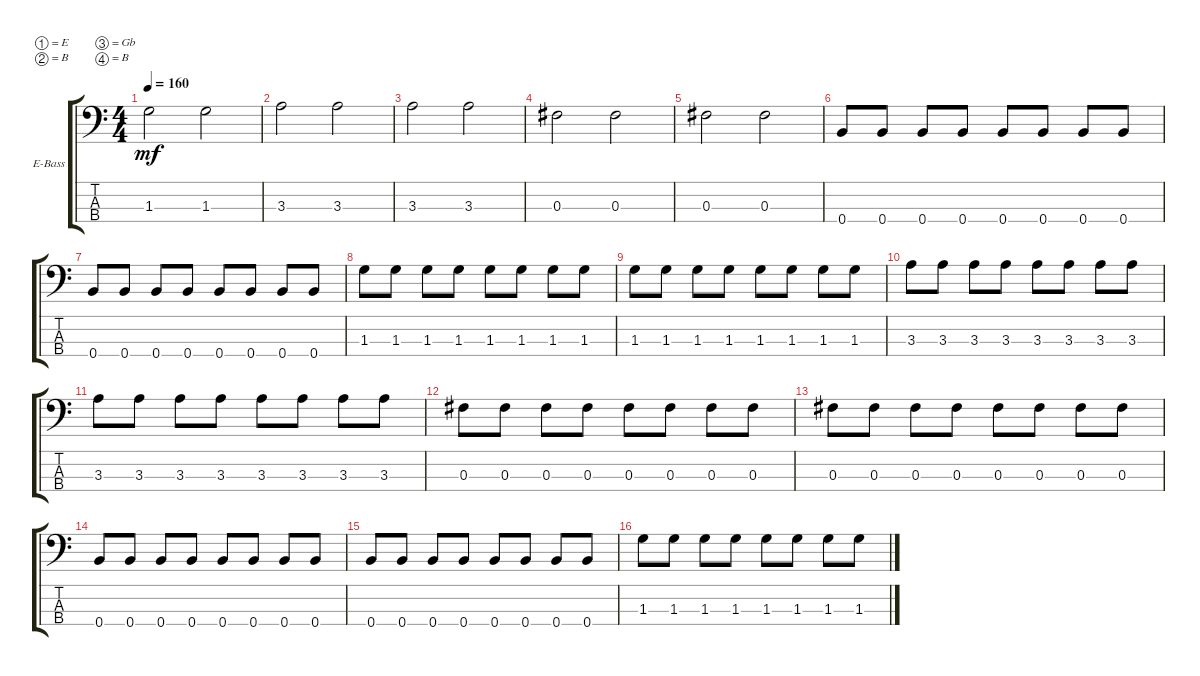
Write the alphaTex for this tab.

\defaultSystemsLayout 4
\bracketExtendMode groupsimilarinstruments
\firstSystemTrackNameOrientation horizontal
\otherSystemsTrackNameOrientation horizontal
\track ("Electric Bass" "E-Bass") {instrument electricbassfinger}
\staff {score tabs}
\tuning (E3 B2 Gb2 B1)
\ts (4 4)
\tempo 160
\clef f4
\scale
0.333333
\ks c
1.3.2{dy mf} 1.3.2 |
\scale
0.333333 3.3.2 3.3.2 |
\scale
0.333333 3.3.2 3.3.2 |
\scale
0.333333 0.3.2 0.3.2 |
\scale
0.333333 0.3.2 0.3.2 |
\scale
0.333333 0.4.8 0.4.8 0.4.8 0.4.8 0.4.8 0.4.8 0.4.8 0.4.8 |
\scale
0.333333 0.4.8 0.4.8 0.4.8 0.4.8 0.4.8 0.4.8 0.4.8 0.4.8 |
\scale
0.333333 1.3.8 1.3.8 1.3.8 1.3.8 1.3.8 1.3.8 1.3.8 1.3.8 |
\scale
0.333333 1.3.8 1.3.8 1.3.8 1.3.8 1.3.8 1.3.8 1.3.8 1.3.8 |
\scale
0.333333 3.3.8 3.3.8 3.3.8 3.3.8 3.3.8 3.3.8 3.3.8 3.3.8 |
\scale
0.333333 3.3.8 3.3.8 3.3.8 3.3.8 3.3.8 3.3.8 3.3.8 3.3.8 |
\scale
0.333333 0.3.8 0.3.8 0.3.8 0.3.8 0.3.8 0.3.8 0.3.8 0.3.8 |
\scale
0.333333 0.3.8 0.3.8 0.3.8 0.3.8 0.3.8 0.3.8 0.3.8 0.3.8 |
\scale
0.333333 0.4.8 0.4.8 0.4.8 0.4.8 0.4.8 0.4.8 0.4.8 0.4.8 |
\scale
0.333333 0.4.8 0.4.8 0.4.8 0.4.8 0.4.8 0.4.8 0.4.8 0.4.8 |
\scale
0.333333 1.3.8 1.3.8 1.3.8 1.3.8 1.3.8 1.3.8 1.3.8 1.3.8
